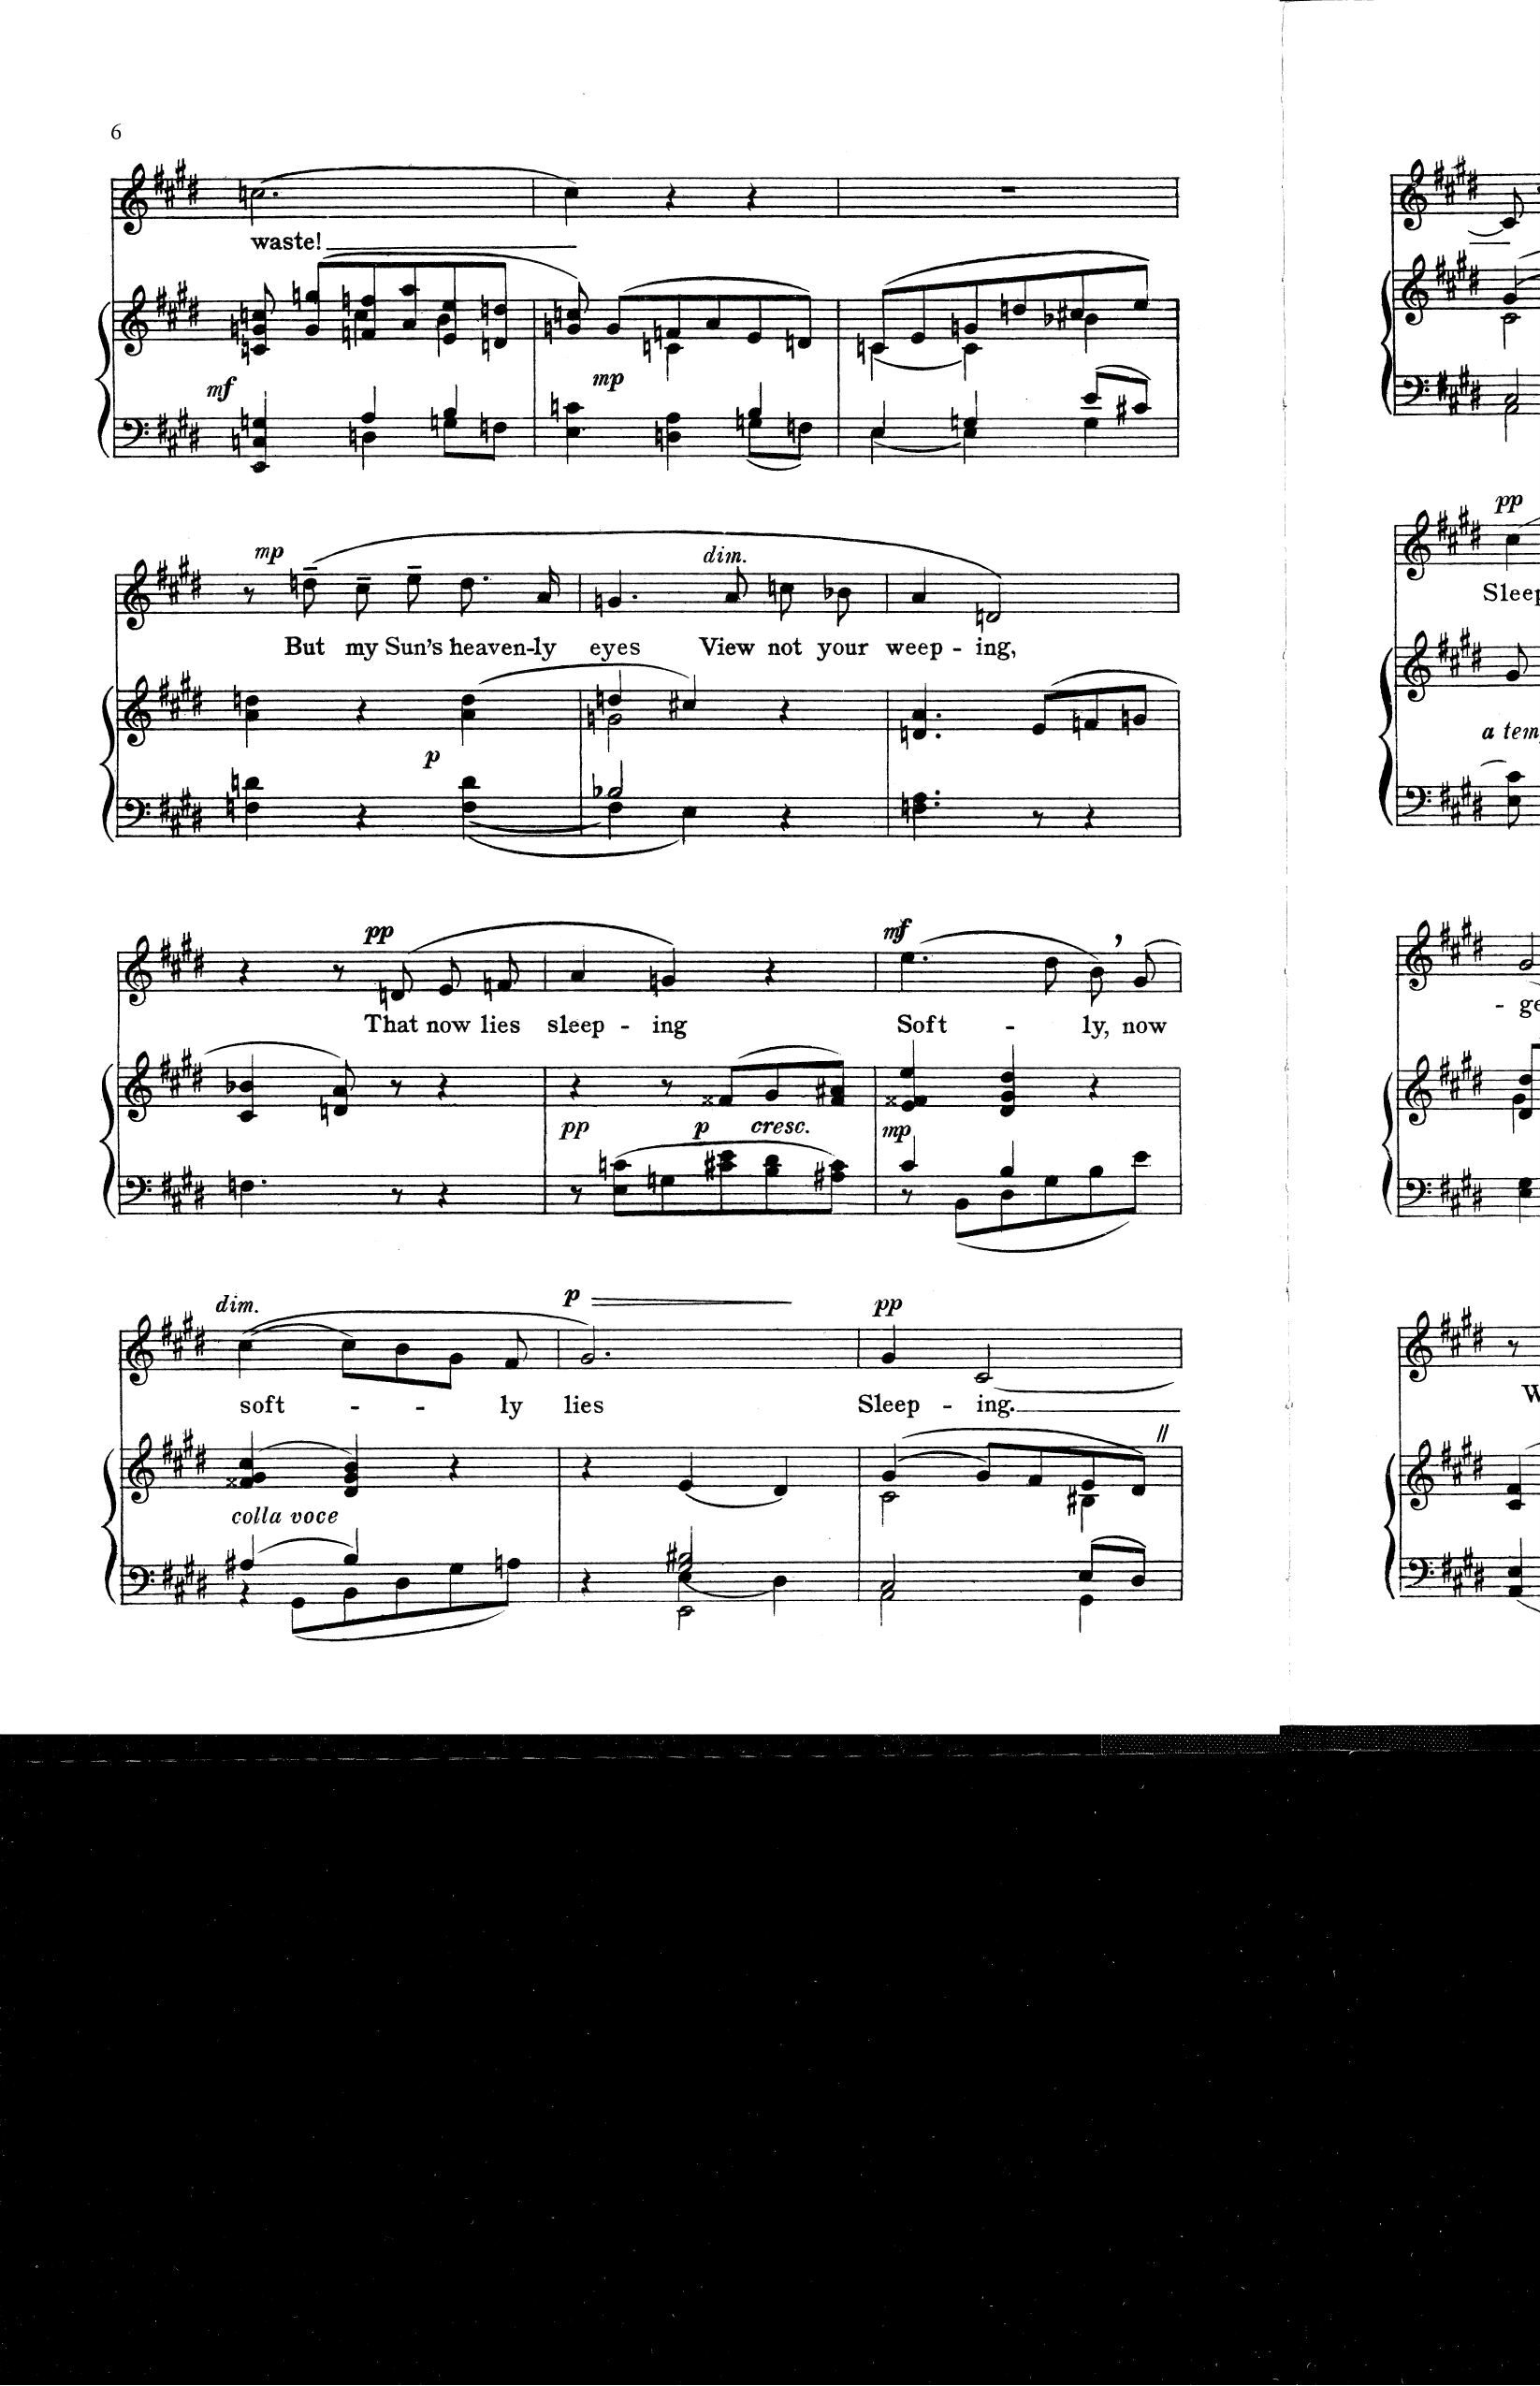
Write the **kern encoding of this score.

**kern	**kern	**dynam	**kern	**text	**dynam
*part2	*part2	*part2	*part1	*part1	*part1
*staff3	*staff2	*staff2/3	*staff1	*staff1	*staff1
*I"Piano	*	*	*I"Voice	*	*
*I'Pno	*	*	*	*	*
*clefF4	*clefG2	*	*clefG2	*	*
*k[f#c#g#d#]	*k[f#c#g#d#]	*	*k[f#c#g#d#]	*	*
*M3/4	*M3/4	*	*M3/4	*	*
=10	=10	=10	=10	=10	=10
*^	*^	*	*	*	*
!	!	!	!	!LO:DY:b	!	!	!
4EE/ 4Cn/ 4Gn/	4ryy	8cn/ 8gn/ 8ccn/	4ryy	mf	[2.ccn\	waste!	.
.	.	(8g/ 8ggn/L	.	.	.	.	.
4A/	4Dn\	8fn/ 8ffn/	4cc\	.	.	.	.
.	.	8a/ 8aa/	.	.	.	.	.
4B/	8Gn\L	8e/ 8ee/	4b\	.	.	.	.
.	8Fn\J	8dn/ 8ddn/J	.	.	.	.	.
=11	=11	=11	=11	=11	=11	=11	=11
4cn/	4E\	8gn/ 8ccn/)	4ryy	.	4cc\]	.	.
!	!	!	!	!LO:DY:b	!	!	!
.	.	(8g/L	.	mp	.	.	.
4A\	4Dn\	8fn/	4cn\	.	4r	.	.
.	.	8a/	.	.	.	.	.
4B/	8Gn\L	8e/	4ryy	.	4r	.	.
.	8Fn\J	8dn/J)	.	.	.	.	.
=12	=12	=12	=12	=12	=12	=12	=12
4E/	[4E\	8cn/L	(>[4c\	.	2.r	.	.
.	.	8e/	.	.	.	.	.
4Gn/	4E\]	8gn/	4c\]	.	.	.	.
.	.	8ddn/	.	.	.	.	.
8e/L	4G\	8cc#X/	4b-X\	.	.	.	.
8c#X/J)	.	(8ee/J	.	.	.	.	.
*v	*v	*	*	*	*	*	*
*	*v	*v	*	*	*	*
=13	=13	=13	=13	=13	=13
!	!	!	!	!	!LO:DY:a
4Fn\ 4dn\	4a\ 4ddn\	.	8r	.	mp
.	.	.	(8ddn~\	But	.
4r	4r	.	8cc#~\	my	.
.	.	.	8ee~\	Sun's	.
!	!	!LO:DY:b	!	!	!
[<4F/ 4d/	(4a\ 4dd\	p	8.dd\	heaven-	.
.	.	.	16a/	-ly	.
=14	=14	=14	=14	=14	=14
*^	*^	*	*	*	*
2B-X/	4F\]	4ddn/	2gn\	.	4.gn/	eyes	.
.	4E/	4cc#X/)	.	.	.	.	.
!	!	!	!	!	!LO:TX:a:i:t=dim.	!	!
.	.	.	.	.	8a/	View	.
4r	4ryy	4r	4ryy	.	8ccn\	not	.
.	.	.	.	.	8b-X\	your	.
*v	*v	*	*	*	*	*	*
*	*v	*v	*	*	*	*
=15	=15	=15	=15	=15	=15
4.Fn\ 4.A\	4.dn/ 4.a/	.	4a/	weep-	.
.	.	.	2dn/)	-ing,	.
8r	(>8e/L	.	.	.	.
4r	8fn/	.	.	.	.
.	8gn/J	.	.	.	.
=16	=16	=16	=16	=16	=16
4.Fn\	4c#/ 4b-X/	.	4r	.	.
.	8dn/ 8a/)	.	8r	.	.
!	!	!	!	!	!LO:DY:a
8r	8r	.	(>8dn/	That	pp
4r	4r	.	8e/	now	.
.	.	.	8fn/	lies	.
=17	=17	=17	=17	=17	=17
!	!	!LO:DY:b	!	!	!
8r	4r	pp	4a/	sleep-	.
8E\ 8cn\L	.	.	.	.	.
8Gn\	8r	.	4gn/)	-ing	.
!	!	!LO:DY:b	!	!	!
8c#X\ 8e\	(>8f##X/L	p	.	.	.
!	!LO:TX:b:i:t=cresc.	!	!	!	!
8B\ 8d#\	8g#/	.	4r	.	.
8A#X\ 8c#\J	8f##/ 8a#X/J)	.	.	.	.
=18	=18	=18	=18	=18	=18
*^	*	*	*	*	*
!	!	!	!LO:DY:b	!	!	!LO:DY:a
4c#/	8r	4e/ 4f##X/ 4ee/	mp	(4.ee\	Soft-	mf
.	8BB\L	.	.	.	.	.
4B/	8D#\	4d#/ 4g#/ 4dd#/	.	.	.	.
.	8G#\	.	.	8dd#\	.	.
4ryy	8B\	4r	.	8b,\)	-ly,	.
.	8e\J	.	.	(>8g#/	now	.
=19	=19	=19	=19	=19	=19	=19
!	!	!	!	!LO:TX:a:i:t=dim.	!	!
!	!	!LO:TX:i:t=colla voce	!	!	!	!
4A#X/	8r	(>4f##X/ 4g#/ 4cc#/	.	([4cc#\)	soft-	.
.	8GG#\L	.	.	.	.	.
4B/	8BB\	4d#/ 4g#/ 4b/)	.	8cc#\L]	.	.
.	8D#\	.	.	8b\	.	.
4ryy	8G#\	4r	.	8g#\J	.	.
.	8An\J	.	.	8f#/	-ly	.
=20	=20	=20	=20	=20	=20	=20
*	*^	*	*	*	*	*
!	!	!	!	!	!	!	!LO:HP:b
!	!	!	!	!	!	!	!LO:DY:n=1:a
4r	4ryy	4ryy	4r	.	2.g#/)	lies	> p
4E\	2G#/ 2B#X/	2EE\	(4e/	.	.	.	.
4D#\	.	.	4d#/)	.	.	.	.
*v	*v	*v	*	*	*	*	*
.	.	.	.	.	]
=21	=21	=21	=21	=21	=21
*^	*^	*	*	*	*
!	!	!	!	!	!	!	!LO:DY:a
2C#/	2AA\	(>[4g#/	2c#\	.	4g#/	Sleep-	pp
.	.	8g#/L]	.	.	[2c#/	-ing.	.
.	.	8f#/	.	.	.	.	.
8E/L	4GG#\	8e/	4B#X\	.	.	.	.
8D#/J	.	8d#Z/J)	.	.	.	.	.
*v	*v	*	*	*	*	*	*
*	*v	*v	*	*	*	*
=	=	=	=	=	=
*-	*-	*-	*-	*-	*-
